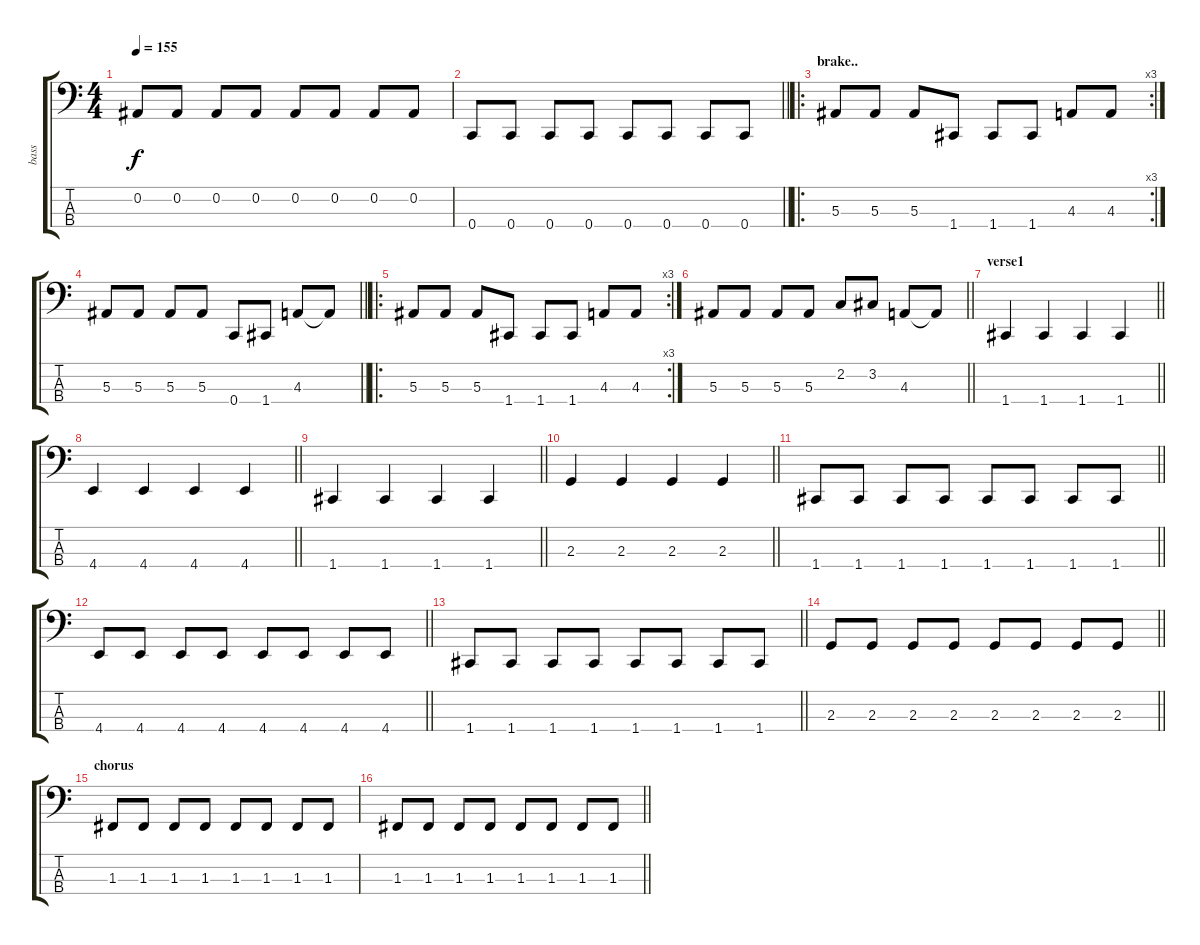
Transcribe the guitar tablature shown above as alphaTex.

\track ("bass" "bass") {instrument slapbass2}
\staff {score tabs}
\tuning (Eb2 Bb1 F1 C1) {hide}
\ts (4 4)
\tempo 155
\clef f4
\ks c
0.2.8{dy f} 0.2.8 0.2.8 0.2.8 0.2.8 0.2.8 0.2.8 0.2.8 |
\barLineRight lightlight
0.4.8 0.4.8 0.4.8 0.4.8 0.4.8 0.4.8 0.4.8 0.4.8 |
\ro
\rc 3
\section ("" "brake..")
5.3.8 5.3.8 5.3.8 1.4.8 1.4.8 1.4.8 4.3.8 4.3.8 |
\barLineRight lightlight
5.3.8 5.3.8 5.3.8 5.3.8 0.4.8 1.4.8 4.3.8 4.3{t}.8 |
\ro
\rc 3
5.3.8 5.3.8 5.3.8 1.4.8 1.4.8 1.4.8 4.3.8 4.3.8 |
\barLineRight lightlight
5.3.8 5.3.8 5.3.8 5.3.8 2.2.8 3.2.8 4.3.8 4.3{t}.8 |
\section ("" "verse1")
\barLineRight lightlight
1.4.4 1.4.4 1.4.4 1.4.4 |
\barLineRight lightlight
4.4.4 4.4.4 4.4.4 4.4.4 |
\barLineRight lightlight
1.4.4 1.4.4 1.4.4 1.4.4 |
\barLineRight lightlight
2.3.4 2.3.4 2.3.4 2.3.4 |
\barLineRight lightlight
1.4.8 1.4.8 1.4.8 1.4.8 1.4.8 1.4.8 1.4.8 1.4.8 |
\barLineRight lightlight
4.4.8 4.4.8 4.4.8 4.4.8 4.4.8 4.4.8 4.4.8 4.4.8 |
\barLineRight lightlight
1.4.8 1.4.8 1.4.8 1.4.8 1.4.8 1.4.8 1.4.8 1.4.8 |
\barLineRight lightlight
2.3.8 2.3.8 2.3.8 2.3.8 2.3.8 2.3.8 2.3.8 2.3.8 |
\section ("" "chorus")
1.3.8 1.3.8 1.3.8 1.3.8 1.3.8 1.3.8 1.3.8 1.3.8 |
\barLineRight lightlight
1.3.8 1.3.8 1.3.8 1.3.8 1.3.8 1.3.8 1.3.8 1.3.8
